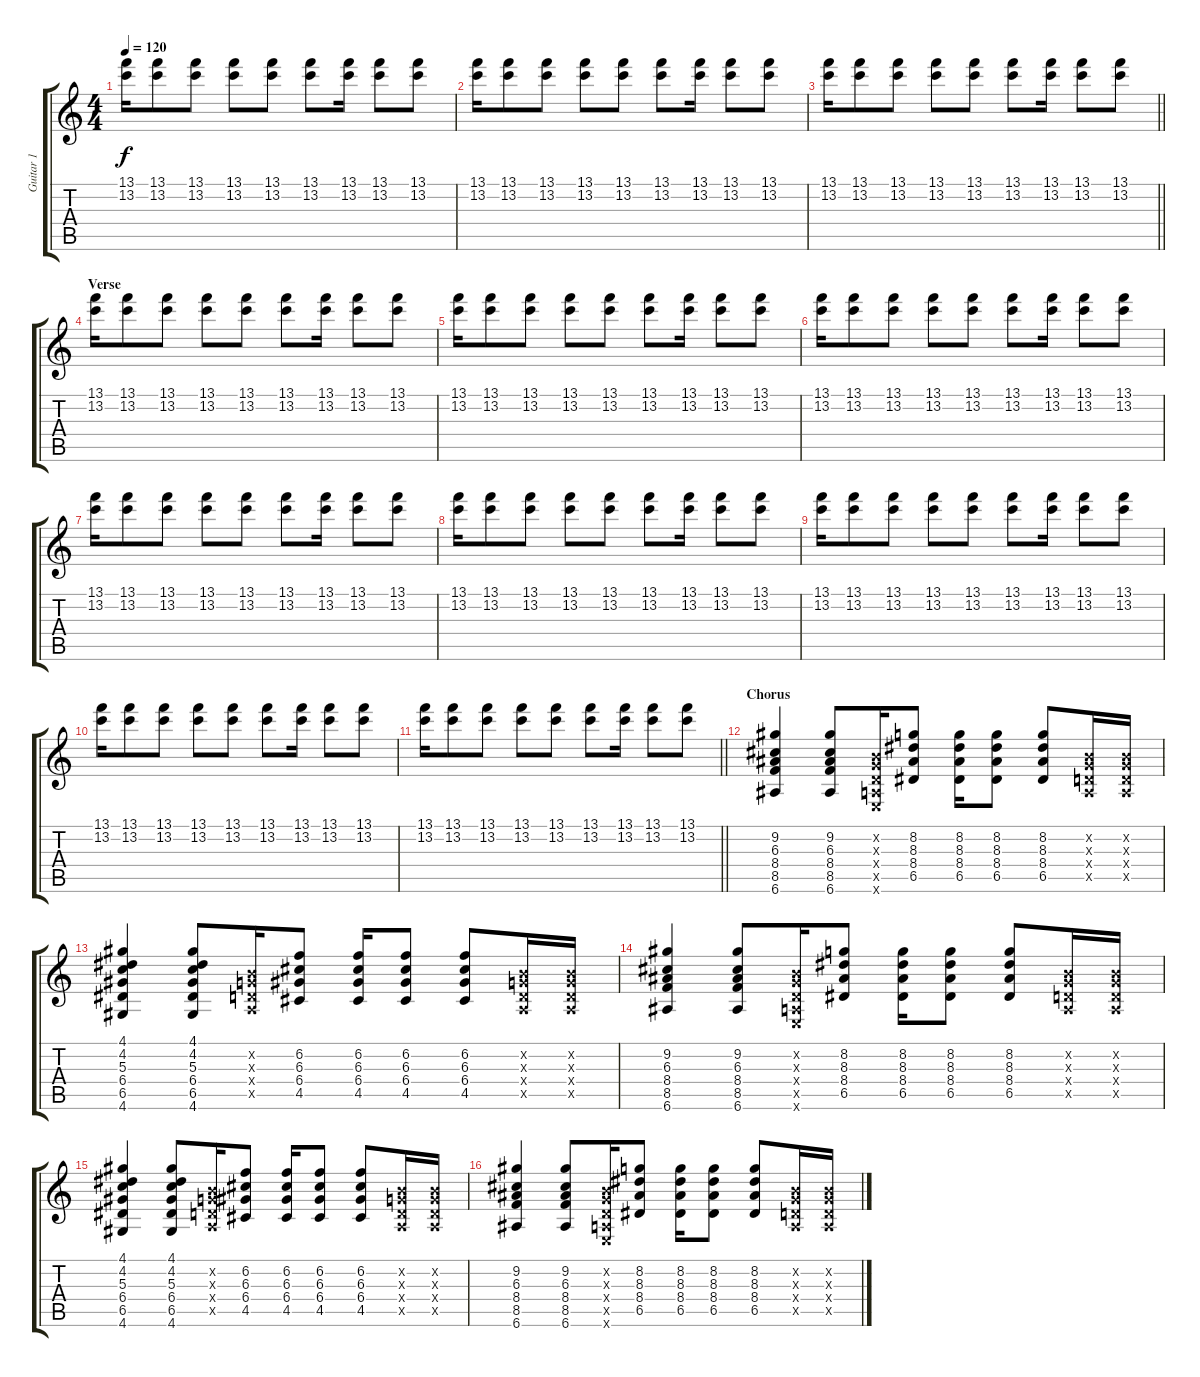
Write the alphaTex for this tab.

\track ("Guitar 1" "Guitar 1") {instrument electricguitarclean}
\staff {score tabs}
\tuning (E4 B3 G3 D3 A2 E2) {hide}
\ts (4 4)
\tempo 120
\clef g2
\ks c
(13.1 13.2).16{dy f} (13.1 13.2).8 (13.1 13.2).8 (13.1 13.2).8 (13.1 13.2).8 (13.1 13.2).8 (13.1 13.2).16 (13.1 13.2).8 (13.1 13.2).8 |
(13.1 13.2).16 (13.1 13.2).8 (13.1 13.2).8 (13.1 13.2).8 (13.1 13.2).8 (13.1 13.2).8 (13.1 13.2).16 (13.1 13.2).8 (13.1 13.2).8 |
\barLineRight lightlight
(13.1 13.2).16 (13.1 13.2).8 (13.1 13.2).8 (13.1 13.2).8 (13.1 13.2).8 (13.1 13.2).8 (13.1 13.2).16 (13.1 13.2).8 (13.1 13.2).8 |
\section ("" "Verse")
(13.1 13.2).16 (13.1 13.2).8 (13.1 13.2).8 (13.1 13.2).8 (13.1 13.2).8 (13.1 13.2).8 (13.1 13.2).16 (13.1 13.2).8 (13.1 13.2).8 |
(13.1 13.2).16 (13.1 13.2).8 (13.1 13.2).8 (13.1 13.2).8 (13.1 13.2).8 (13.1 13.2).8 (13.1 13.2).16 (13.1 13.2).8 (13.1 13.2).8 |
(13.1 13.2).16 (13.1 13.2).8 (13.1 13.2).8 (13.1 13.2).8 (13.1 13.2).8 (13.1 13.2).8 (13.1 13.2).16 (13.1 13.2).8 (13.1 13.2).8 |
(13.1 13.2).16 (13.1 13.2).8 (13.1 13.2).8 (13.1 13.2).8 (13.1 13.2).8 (13.1 13.2).8 (13.1 13.2).16 (13.1 13.2).8 (13.1 13.2).8 |
(13.1 13.2).16 (13.1 13.2).8 (13.1 13.2).8 (13.1 13.2).8 (13.1 13.2).8 (13.1 13.2).8 (13.1 13.2).16 (13.1 13.2).8 (13.1 13.2).8 |
(13.1 13.2).16 (13.1 13.2).8 (13.1 13.2).8 (13.1 13.2).8 (13.1 13.2).8 (13.1 13.2).8 (13.1 13.2).16 (13.1 13.2).8 (13.1 13.2).8 |
(13.1 13.2).16 (13.1 13.2).8 (13.1 13.2).8 (13.1 13.2).8 (13.1 13.2).8 (13.1 13.2).8 (13.1 13.2).16 (13.1 13.2).8 (13.1 13.2).8 |
\barLineRight lightlight
(13.1 13.2).16 (13.1 13.2).8 (13.1 13.2).8 (13.1 13.2).8 (13.1 13.2).8 (13.1 13.2).8 (13.1 13.2).16 (13.1 13.2).8 (13.1 13.2).8 |
\section ("" "Chorus")
(9.2 6.3 8.4 8.5 6.6).4 (9.2 6.3 8.4 8.5 6.6).8 (0.2{x} 0.3{x} 0.4{x} 0.5{x} 0.6{x}).16 (8.2 8.3 8.4 6.5).8 (8.2 8.3 8.4 6.5).16 (8.2 8.3 8.4 6.5).8 (8.2 8.3 8.4 6.5).8 (0.2{x} 0.3{x} 0.4{x} 0.5{x}).16 (0.2{x} 0.3{x} 0.4{x} 0.5{x}).16 |
(4.1 4.2 5.3 6.4 6.5 4.6).4 (4.1 4.2 5.3 6.4 6.5 4.6).8 (0.2{x} 0.3{x} 0.4{x} 0.5{x}).16 (6.2 6.3 6.4 4.5).8 (6.2 6.3 6.4 4.5).16 (6.2 6.3 6.4 4.5).8 (6.2 6.3 6.4 4.5).8 (0.2{x} 0.3{x} 0.4{x} 0.5{x}).16 (0.2{x} 0.3{x} 0.4{x} 0.5{x}).16 |
(9.2 6.3 8.4 8.5 6.6).4 (9.2 6.3 8.4 8.5 6.6).8 (0.2{x} 0.3{x} 0.4{x} 0.5{x} 0.6{x}).16 (8.2 8.3 8.4 6.5).8 (8.2 8.3 8.4 6.5).16 (8.2 8.3 8.4 6.5).8 (8.2 8.3 8.4 6.5).8 (0.2{x} 0.3{x} 0.4{x} 0.5{x}).16 (0.2{x} 0.3{x} 0.4{x} 0.5{x}).16 |
(4.1 4.2 5.3 6.4 6.5 4.6).4 (4.1 4.2 5.3 6.4 6.5 4.6).8 (0.2{x} 0.3{x} 0.4{x} 0.5{x}).16 (6.2 6.3 6.4 4.5).8 (6.2 6.3 6.4 4.5).16 (6.2 6.3 6.4 4.5).8 (6.2 6.3 6.4 4.5).8 (0.2{x} 0.3{x} 0.4{x} 0.5{x}).16 (0.2{x} 0.3{x} 0.4{x} 0.5{x}).16 |
(9.2 6.3 8.4 8.5 6.6).4 (9.2 6.3 8.4 8.5 6.6).8 (0.2{x} 0.3{x} 0.4{x} 0.5{x} 0.6{x}).16 (8.2 8.3 8.4 6.5).8 (8.2 8.3 8.4 6.5).16 (8.2 8.3 8.4 6.5).8 (8.2 8.3 8.4 6.5).8 (0.2{x} 0.3{x} 0.4{x} 0.5{x}).16 (0.2{x} 0.3{x} 0.4{x} 0.5{x}).16
